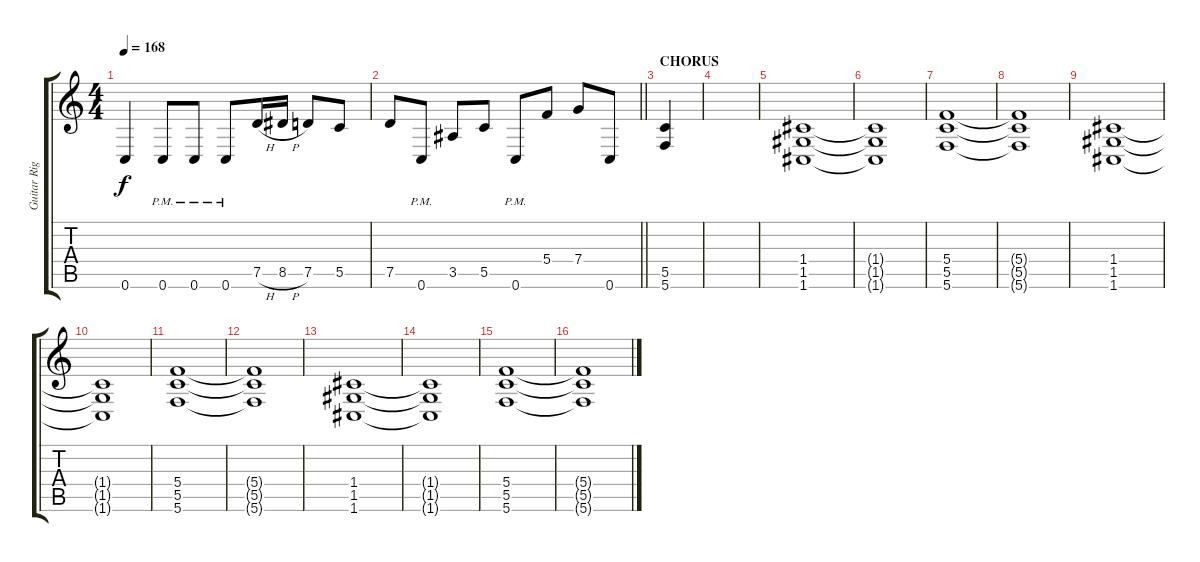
\track ("Guitar Right" "Guitar Rig") {instrument distortionguitar}
\staff {score tabs}
\tuning (D4 A3 F3 C3 G2 C2) {hide}
\ts (4 4)
\tempo 168
\clef g2
\ks c
0.6.4{dy f} 0.6{pm}.8 0.6{pm}.8 0.6{pm}.8 7.5{h}.16 8.5{h}.16 7.5.8 5.5.8 |
\barLineRight lightlight
7.5.8 0.6{pm}.8 3.5.8 5.5.8 0.6{pm}.8 5.4.8 7.4.8 0.6.8 |
\section ("" "CHORUS")
(5.5 5.6).4 |
|
(1.4 1.5 1.6).1 |
(1.4{t} 1.5{t} 1.6{t}).1 |
(5.4 5.5 5.6).1 |
(5.4{t} 5.5{t} 5.6{t}).1 |
(1.4 1.5 1.6).1 |
(1.4{t} 1.5{t} 1.6{t}).1 |
(5.4 5.5 5.6).1 |
(5.4{t} 5.5{t} 5.6{t}).1 |
(1.4 1.5 1.6).1 |
(1.4{t} 1.5{t} 1.6{t}).1 |
(5.4 5.5 5.6).1 |
(5.4{t} 5.5{t} 5.6{t}).1
